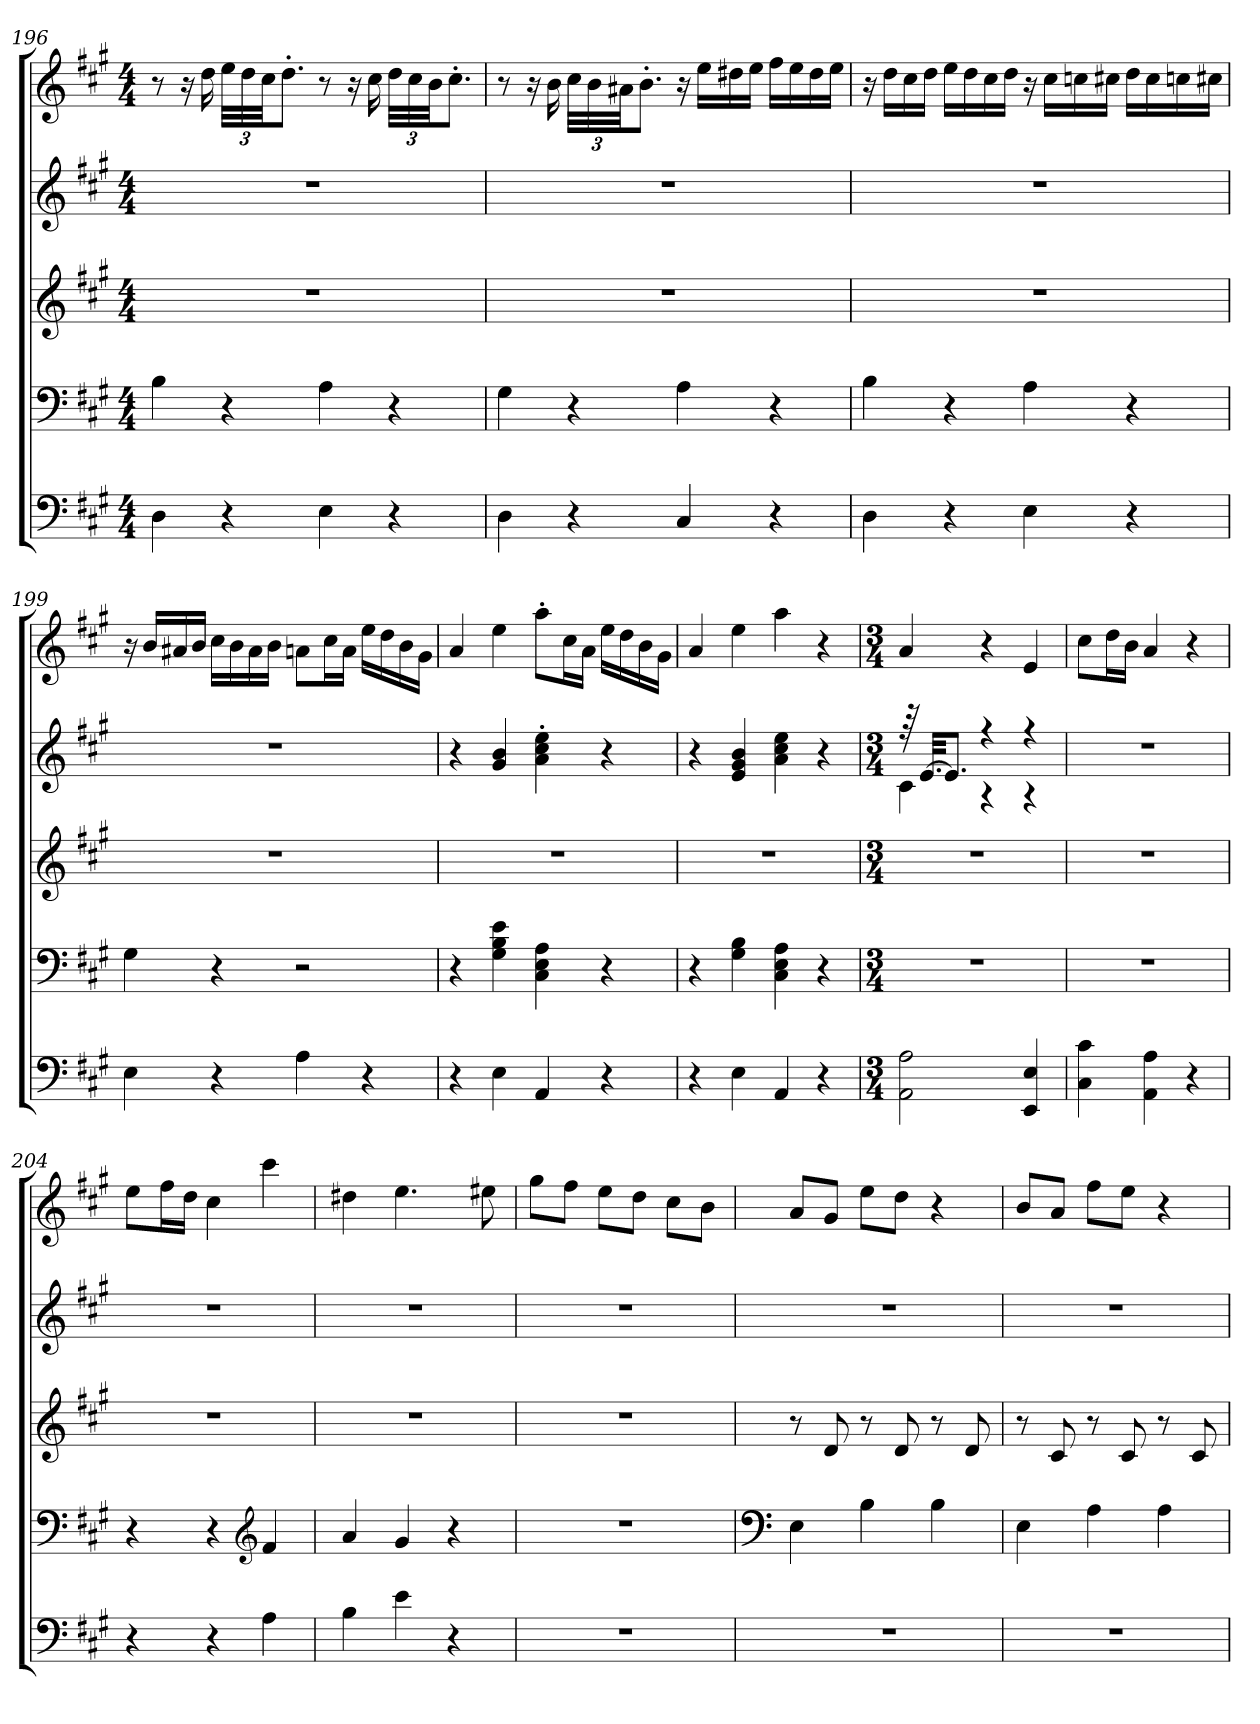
**kern	**kern	**kern	**kern	**kern
*part5	*part4	*part3	*part2	*part1
*staff5	*staff4	*staff3	*staff2	*staff1
*clefF4	*clefF4	*clefG2	*clefG2	*clefG2
*k[f#c#g#]	*k[f#c#g#]	*k[f#c#g#]	*k[f#c#g#]	*k[f#c#g#]
*M4/4	*M4/4	*M4/4	*M4/4	*M4/4
*MM136	*MM136	*MM136	*MM136	*MM136
=196	=196	=196	=196	=196
4D\	4B\	1r	1r	8r
.	.	.	.	16r
.	.	.	.	16dd\
*	*	*	*	*Xbrackettup
*	*	*	*	*MM136
4r	4r	.	.	48ee\LLL
.	.	.	.	48dd\
.	.	.	.	48cc#\JJ
.	.	.	.	8.dd'\J
*	*	*	*	*MM136
4E\	4A\	.	.	8r
.	.	.	.	16r
.	.	.	.	16cc#\
*	*	*	*	*MM136
4r	4r	.	.	48dd\LLL
.	.	.	.	48cc#\
.	.	.	.	48b\JJ
.	.	.	.	8.cc#'\J
!!LO:PB:g=z
=197	=197	=197	=197	=197
*	*	*	*	*MM136
4D\	4G#\	1r	1r	8r
.	.	.	.	16r
.	.	.	.	16b\
*	*	*	*	*MM136
4r	4r	.	.	48cc#\LLL
.	.	.	.	48b\
.	.	.	.	48a#X\JJ
.	.	.	.	8.b'\J
*	*	*	*	*MM140
4C#/	4A\	.	.	16r
.	.	.	.	16ee\LL
.	.	.	.	16dd#X\
.	.	.	.	16ee\JJ
4r	4r	.	.	16ff#\LL
.	.	.	.	16ee\
.	.	.	.	16dd#\
.	.	.	.	16ee\JJ
=198	=198	=198	=198	=198
*	*	*	*	*MM140
4D\	4B\	1r	1r	16r
.	.	.	.	16dd\LL
.	.	.	.	16cc#\
.	.	.	.	16dd\JJ
4r	4r	.	.	16ee\LL
.	.	.	.	16dd\
.	.	.	.	16cc#\
.	.	.	.	16dd\JJ
*	*	*	*	*MM140
4E\	4A\	.	.	16r
.	.	.	.	16cc#\LL
.	.	.	.	16ccn\
.	.	.	.	16cc#X\JJ
4r	4r	.	.	16dd\LL
.	.	.	.	16cc#\
.	.	.	.	16ccn\
.	.	.	.	16cc#X\JJ
!!LO:LB:g=z
=199	=199	=199	=199	=199
*	*	*	*	*MM140
4E\	4G#\	1r	1r	16r
.	.	.	.	16b/LL
.	.	.	.	16a#X/
.	.	.	.	16b/JJ
4r	4r	.	.	16cc#\LL
.	.	.	.	16b\
.	.	.	.	16a#\
.	.	.	.	16b\JJ
*	*	*	*	*MM134
4A\	2r	.	.	8an\L
.	.	.	.	16cc#\L
.	.	.	.	16a\JJ
4r	.	.	.	16ee\LL
.	.	.	.	16dd\
.	.	.	.	16b\
.	.	.	.	16g#\JJ
=200	=200	=200	=200	=200
*	*	*	*	*MM138
4r	4r	1r	4r	4a/
4E\	4G#\ 4B\ 4e\	.	4g#/ 4b/	4ee\
*	*	*	*	*MM138
4AA/	4C#\ 4E\ 4A\	.	4a\' 4cc#\' 4ee\'	8aa'\L
.	.	.	.	16cc#\L
.	.	.	.	16a\JJ
4r	4r	.	4r	16ee\LL
.	.	.	.	16dd\
.	.	.	.	16b\
.	.	.	.	16g#\JJ
=201	=201	=201	=201	=201
*	*	*	*	*MM134
4r	4r	1r	4r	4a/
*	*	*	*	*MM111
4E\	4G#\ 4B\	.	4e/ 4g#/ 4b/	4ee\
*	*	*	*	*MM83
4AA/	4C#\ 4E\ 4A\	.	4a\ 4cc#\ 4ee\	4aa\
*	*	*	*	*MM22
4r	4r	.	4r	4r
=202	=202	=202	=202	=202
*M3/4	*M3/4	*M3/4	*M3/4	*M3/4
*	*	*	*	*MM134
*	*	*	*^	*
2AA\ 2A\	2.r	2.r	64r	4c#\	4a/
.	.	.	[32.e/KKL	.	.
.	.	.	8.e/J]	.	.
.	.	.	4r	4r	4r
4EE/ 4E/	.	.	4r	4r	4e/
*	*	*	*v	*v	*
!!LO:PB:g=z
=203	=203	=203	=203	=203
4C#\ 4c#\	2.r	2.r	2.r	8cc#\L
.	.	.	.	16dd\L
.	.	.	.	16b\JJ
4AA\ 4A\	.	.	.	4a/
4r	.	.	.	4r
=204	=204	=204	=204	=204
*	*	*	*	*MM138
4r	4r	2.r	2.r	8ee\L
.	.	.	.	16ff#\L
.	.	.	.	16dd\JJ
4r	4r	.	.	4cc#\
*	*clefG2	*	*	*
4A\	4f#/	.	.	4ccc#\
=205	=205	=205	=205	=205
*	*	*	*	*MM132
4B\	4a/	2.r	2.r	4dd#X\
*	*	*	*	*MM105
4e\	4g#/	.	.	4.ee\
4r	4r	.	.	.
*	*	*	*	*MM130
.	.	.	.	8ee#X\
=206	=206	=206	=206	=206
*	*	*	*	*MM136
2.r	2.r	2.r	2.r	8gg#\L
.	.	.	.	8ff#\J
.	.	.	.	8ee\L
.	.	.	.	8dd\J
.	.	.	.	8cc#\L
.	.	.	.	8b\J
=207	=207	=207	=207	=207
*	*clefF4	*	*	*
*	*	*	*	*MM136
2.r	4E\	8r	2.r	8a/L
.	.	8d/	.	8g#/J
.	4B\	8r	.	8ee\L
.	.	8d/	.	8dd\J
.	4B\	8r	.	4r
.	.	8d/	.	.
=208	=208	=208	=208	=208
*	*	*	*	*MM137
2.r	4E\	8r	2.r	8b/L
.	.	8c#/	.	8a/J
.	4A\	8r	.	8ff#\L
.	.	8c#/	.	8ee\J
.	4A\	8r	.	4r
.	.	8c#/	.	.
=	=	=	=	=
*-	*-	*-	*-	*-
